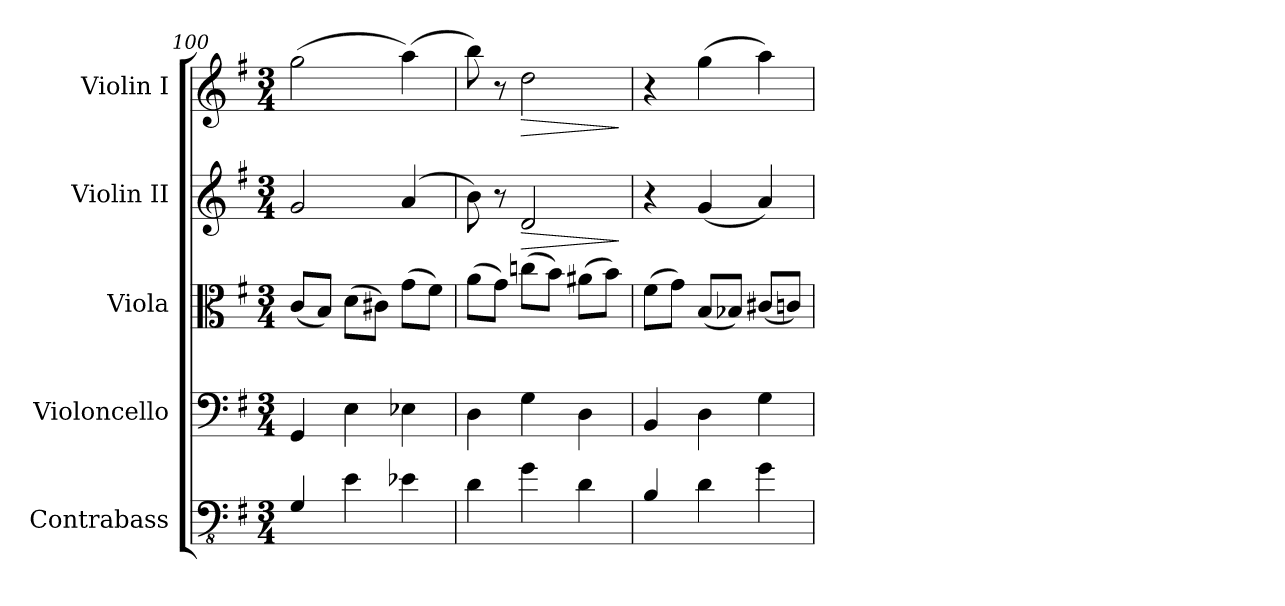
**kern	**kern	**kern	**kern	**dynam	**kern	**dynam
*part5	*part4	*part3	*part2	*part2	*part1	*part1
*staff5	*staff4	*staff3	*staff2	*staff2	*staff1	*staff1
*I"Contrabass	*I"Violoncello	*I"Viola	*I"Violin II	*	*I"Violin I	*
*I'Cb	*I'Vc	*I'Vla	*I'Vln	*	*I'Vln	*
*clefFv4	*clefF4	*clefC3	*clefG2	*	*clefG2	*
*ITrd7c12	*	*	*	*	*	*
*k[f#]	*k[f#]	*k[f#]	*k[f#]	*	*k[f#]	*
*M3/4	*M3/4	*M3/4	*M3/4	*	*M3/4	*
=100	=100	=100	=100	=100	=100	=100
4GGG/	4GG/	(8c/L	2g/	.	(2gg\	.
.	.	8B/J)	.	.	.	.
4EE\	4E\	(8d\L	.	.	.	.
.	.	8c#X\J)	.	.	.	.
4EE-X\	4E-X\	(8g\L	(4a/	.	(4aa\)	.
.	.	8f#\J)	.	.	.	.
=101	=101	=101	=101	=101	=101	=101
4DD\	4D\	(8a\L	8b\)	.	8bb\)	.
.	.	8g\J)	8r	.	8r	.
!	!	!	!	!LO:HP:b	!	!LO:HP:b
4GG\	4G\	(8ccn\L	2d/	>	2dd\	>
.	.	8b\J)	.	.	.	.
4DD\	4D\	(8a#X\L	.	.	.	.
.	.	8b\J)	.	.	.	.
.	.	.	.	]	.	]
=102	=102	=102	=102	=102	=102	=102
4BBB/	4BB/	(8f#\L	4r	.	4r	.
.	.	8g\J)	.	.	.	.
4DD\	4D\	(8B/L	(4g/	.	(4gg\	.
.	.	8B-X/J)	.	.	.	.
4GG\	4G\	(8c#X/L	4a/)	.	4aa\)	.
.	.	8cn/J)	.	.	.	.
=	=	=	=	=	=	=
*-	*-	*-	*-	*-	*-	*-
